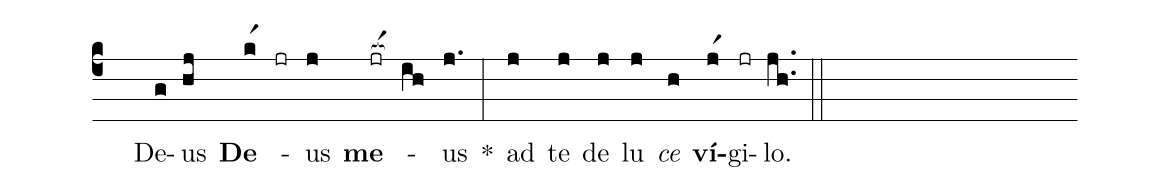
%%
(c4)
( )De(g)us(hj) <b>De</b>(kr1) -(jr) us(j) <b>me</b>(jr[ocba:1{]) -(ih[ocba:1}]) us(j.) *(:)
ad(j) te(j) de(j) lu(j) <i>ce</i>(h) <b>ví</b>(jr1)gi(jr)lo.(jh..) (::)
